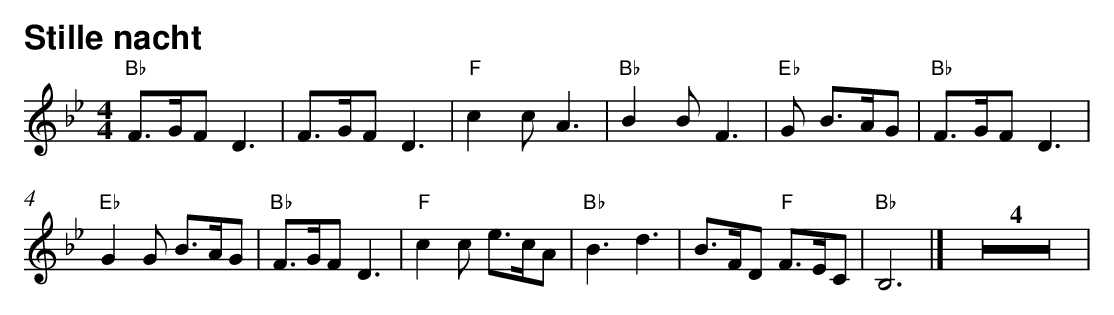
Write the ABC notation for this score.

X:1
T:Stille nacht
L:1/4
M:4/4
"Stille Nacht" [M:6/8]
K:Bb
"Bb"F3/4G/4F/ D3/ | F3/4G/4F/ D3/ [K: Bb]  |"F" c c/ A3/ [K: Bb]  |"Bb" B B/ F3/ [K: Bb]  | "Eb" G/ B3/4A/4G/ [K: Bb]  |
"Bb"F3/4G/4F/ D3/ [K: Bb]  |"Eb" G G/ B3/4A/4G/ [K: Bb]  |"Bb" F3/4G/4F/ D3/ [K: Bb]  | "F"c c/ e3/4c/4A/ [K: Bb]  |"Bb" B3/ d3/ [K: Bb]  | B3/4F/4D/"F" F3/4E/4C/ [K: Bb]  | "Bb"B,3|]
Z4|
